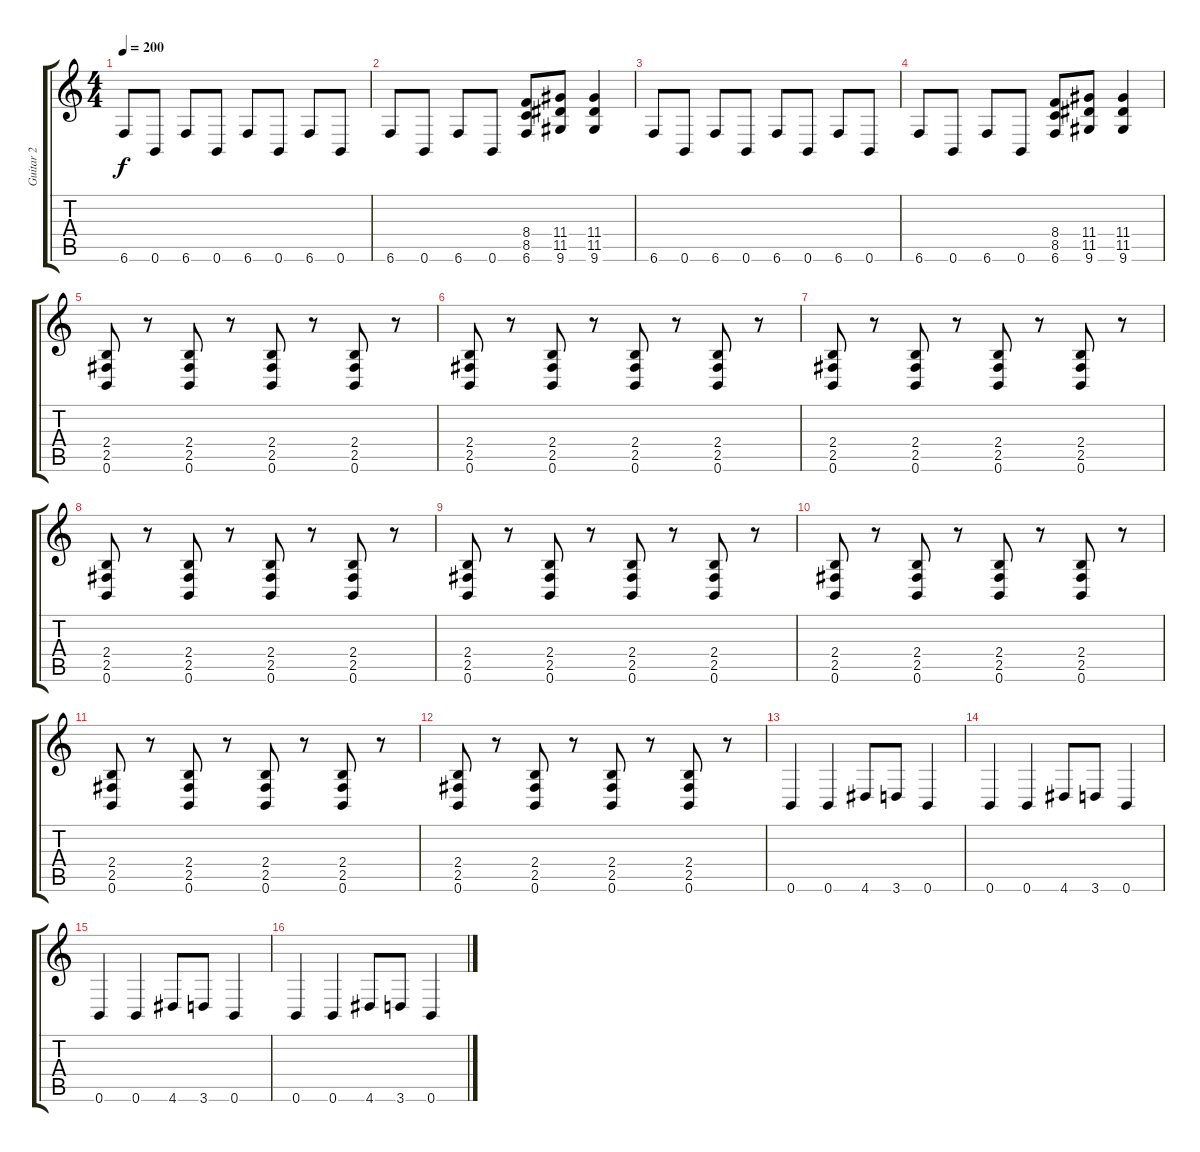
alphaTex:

\track ("Guitar 2" "Guitar 2") {instrument distortionguitar}
\staff {score tabs}
\tuning (B3 Gb3 D3 A2 E2 B1) {hide}
\ts (4 4)
\tempo 200
\clef g2
\ks c
6.6.8{dy f} 0.6.8 6.6.8 0.6.8 6.6.8 0.6.8 6.6.8 0.6.8 |
6.6.8 0.6.8 6.6.8 0.6.8 (8.4 8.5 6.6).8 (11.4 11.5 9.6).8 (11.4 11.5 9.6).4 |
6.6.8 0.6.8 6.6.8 0.6.8 6.6.8 0.6.8 6.6.8 0.6.8 |
6.6.8 0.6.8 6.6.8 0.6.8 (8.4 8.5 6.6).8 (11.4 11.5 9.6).8 (11.4 11.5 9.6).4 |
(2.4 2.5 0.6).8 r.8 (2.4 2.5 0.6).8 r.8 (2.4 2.5 0.6).8 r.8 (2.4 2.5 0.6).8 r.8 |
(2.4 2.5 0.6).8 r.8 (2.4 2.5 0.6).8 r.8 (2.4 2.5 0.6).8 r.8 (2.4 2.5 0.6).8 r.8 |
(2.4 2.5 0.6).8 r.8 (2.4 2.5 0.6).8 r.8 (2.4 2.5 0.6).8 r.8 (2.4 2.5 0.6).8 r.8 |
(2.4 2.5 0.6).8 r.8 (2.4 2.5 0.6).8 r.8 (2.4 2.5 0.6).8 r.8 (2.4 2.5 0.6).8 r.8 |
(2.4 2.5 0.6).8 r.8 (2.4 2.5 0.6).8 r.8 (2.4 2.5 0.6).8 r.8 (2.4 2.5 0.6).8 r.8 |
(2.4 2.5 0.6).8 r.8 (2.4 2.5 0.6).8 r.8 (2.4 2.5 0.6).8 r.8 (2.4 2.5 0.6).8 r.8 |
(2.4 2.5 0.6).8 r.8 (2.4 2.5 0.6).8 r.8 (2.4 2.5 0.6).8 r.8 (2.4 2.5 0.6).8 r.8 |
(2.4 2.5 0.6).8 r.8 (2.4 2.5 0.6).8 r.8 (2.4 2.5 0.6).8 r.8 (2.4 2.5 0.6).8 r.8 |
0.6.4 0.6.4 4.6.8 3.6.8 0.6.4 |
0.6.4 0.6.4 4.6.8 3.6.8 0.6.4 |
0.6.4 0.6.4 4.6.8 3.6.8 0.6.4 |
0.6.4 0.6.4 4.6.8 3.6.8 0.6.4
